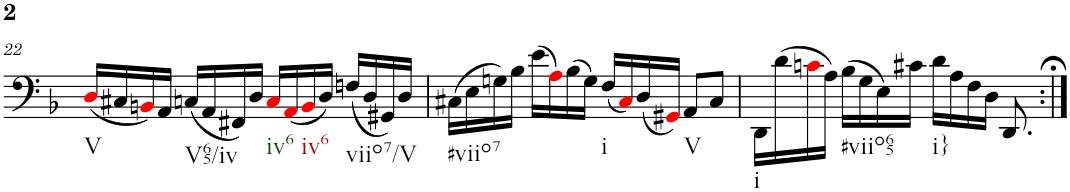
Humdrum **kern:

**kern
*part1
*staff1
*I"Piano
*I'Pno.
!!LO:PB:g=z
*clefF4
*k[b-]
*M4/4
*met(c)
=22
!LO:TX:b:t=V
(16Di/LL
16C#X/
16BBni/)
16AA/JJ
!LO:TX:b:t=V65/iv
(16Cn/LL
16AA/
16FF#X/)
16D/JJ
!LO:TX:b:t=iv6
16Ci/LL
(16AAi/
!LO:TX:b:t=iv6
16BBi/
16D/JJ)
!LO:TX:b:t=viio7/V
(16Fn/LL
16D/
16GG#X/)
16D/JJ
=23
!LO:TX:b:t=#viio7
(16C#X\LL
16E\
16Gn\)
16B-\JJ
(16e\LL
16Ai\)
(16B-\
16G\JJ)
!LO:TX:b:t=i
(16F/LL
16C#i/)
(16D/
16GG#Xi/JJ)
!LO:TX:b:t=V
8AA/L
8C#/J
=24
!LO:TX:b:t=i
16DD\LL
(16d\
16cni\
16A\JJ)
!LO:TX:b:t=#viio65
(16B-\LL
16G\
16E\)
16c#X\JJ
!LO:TX:b:t=i}
16d\LL
16A\
16F\
16D\JJ
8.DD/
=:|!
*-
